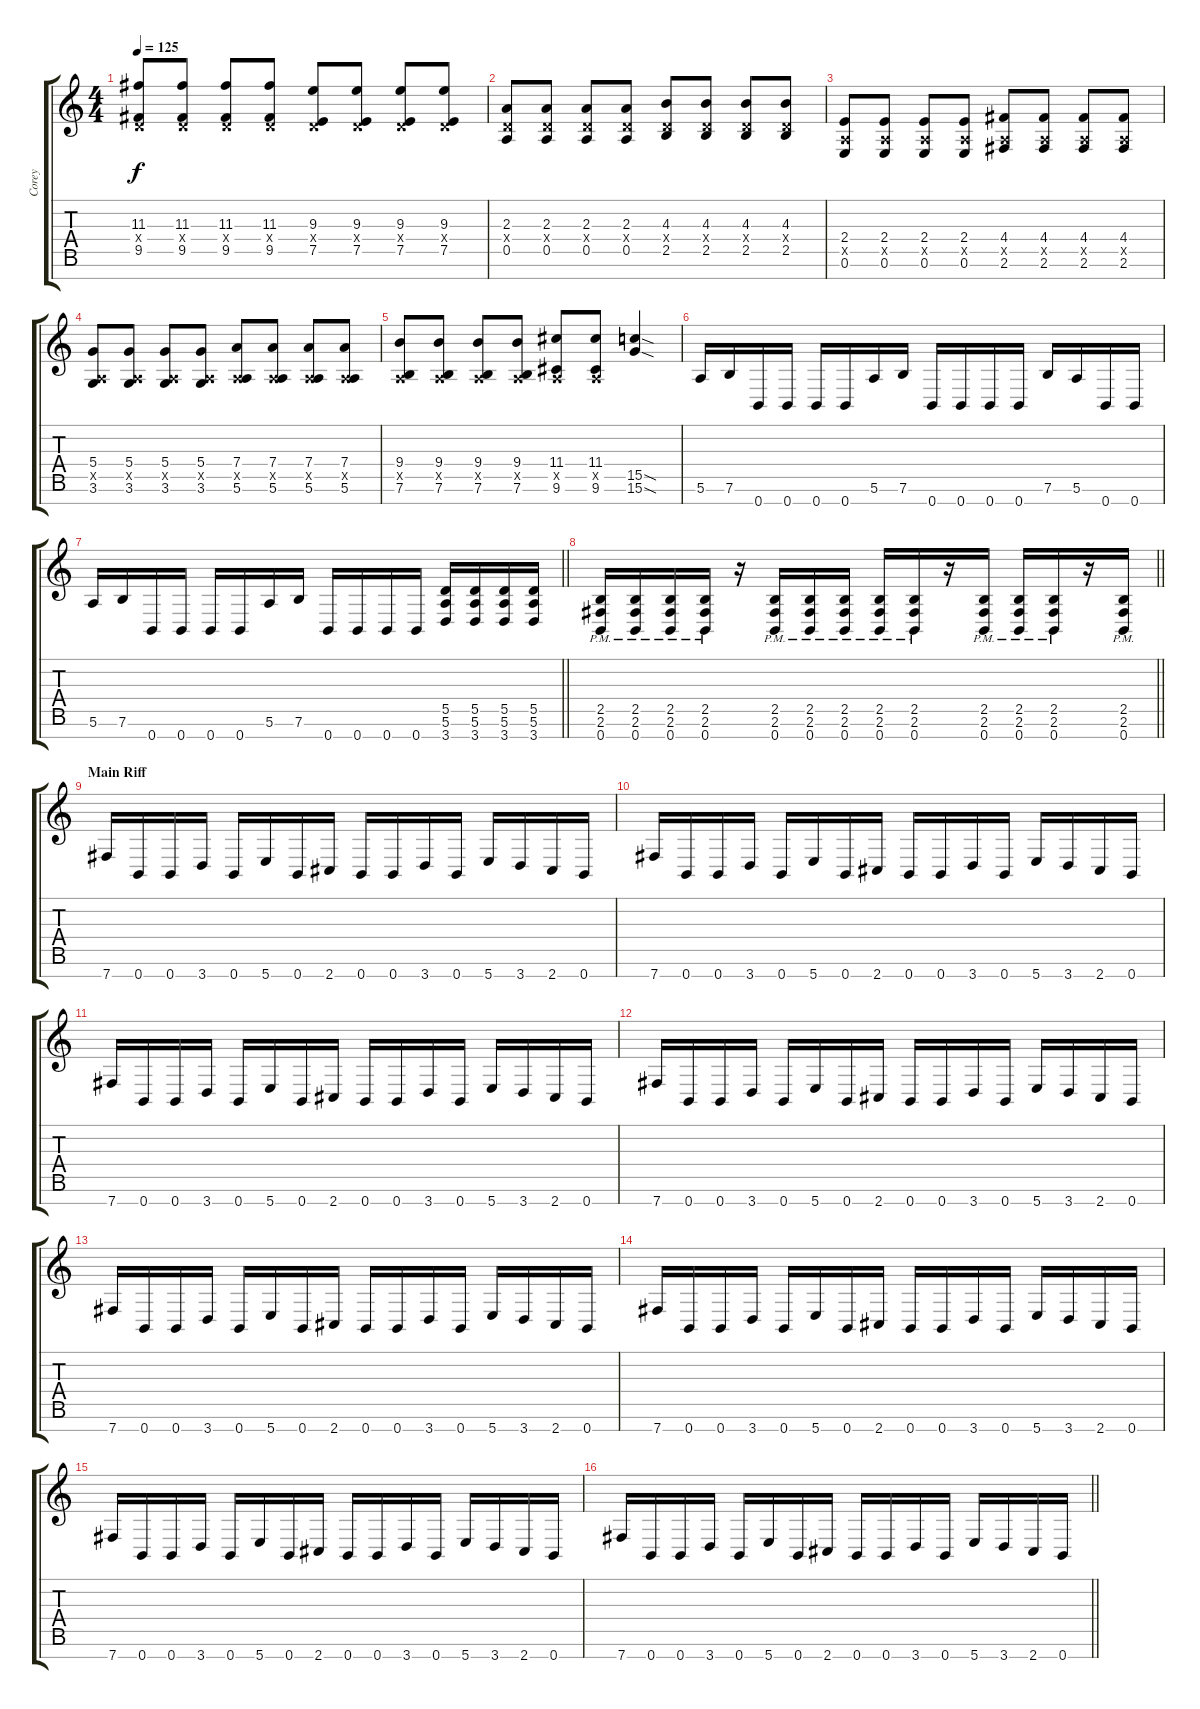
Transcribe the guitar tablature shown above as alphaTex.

\track ("Corey" "Corey") {instrument distortionguitar}
\staff {score tabs}
\tuning (E4 B3 G3 D3 A2 E2 B1) {hide}
\ts (4 4)
\tempo 125
\clef g2
\ks c
(11.3 0.4{x} 9.5).8{dy f} (11.3 0.4{x} 9.5).8 (11.3 0.4{x} 9.5).8 (11.3 0.4{x} 9.5).8 (9.3 0.4{x} 7.5).8 (9.3 0.4{x} 7.5).8 (9.3 0.4{x} 7.5).8 (9.3 0.4{x} 7.5).8 |
(2.3 0.4{x} 0.5).8 (2.3 0.4{x} 0.5).8 (2.3 0.4{x} 0.5).8 (2.3 0.4{x} 0.5).8 (4.3 0.4{x} 2.5).8 (4.3 0.4{x} 2.5).8 (4.3 0.4{x} 2.5).8 (4.3 0.4{x} 2.5).8 |
(2.4 0.5{x} 0.6).8 (2.4 0.5{x} 0.6).8 (2.4 0.5{x} 0.6).8 (2.4 0.5{x} 0.6).8 (4.4 0.5{x} 2.6).8 (4.4 0.5{x} 2.6).8 (4.4 0.5{x} 2.6).8 (4.4 0.5{x} 2.6).8 |
(5.4 0.5{x} 3.6).8 (5.4 0.5{x} 3.6).8 (5.4 0.5{x} 3.6).8 (5.4 0.5{x} 3.6).8 (7.4 0.5{x} 5.6).8 (7.4 0.5{x} 5.6).8 (7.4 0.5{x} 5.6).8 (7.4 0.5{x} 5.6).8 |
(9.4 0.5{x} 7.6).8 (9.4 0.5{x} 7.6).8 (9.4 0.5{x} 7.6).8 (9.4 0.5{x} 7.6).8 (11.4 0.5{x} 9.6).8 (11.4 0.5{x} 9.6).8 (15.5{sod} 15.6{sod}).4 |
5.6.16 7.6.16 0.7.16 0.7.16 0.7.16 0.7.16 5.6.16 7.6.16 0.7.16 0.7.16 0.7.16 0.7.16 7.6.16 5.6.16 0.7.16 0.7.16 |
\barLineRight lightlight
5.6.16 7.6.16 0.7.16 0.7.16 0.7.16 0.7.16 5.6.16 7.6.16 0.7.16 0.7.16 0.7.16 0.7.16 (5.5 5.6 3.7).16 (5.5 5.6 3.7).16 (5.5 5.6 3.7).16 (5.5 5.6 3.7).16 |
\section ("" "")
\barLineRight lightlight
(2.5 2.6 0.7{pm}).16 (2.5 2.6 0.7{pm}).16 (2.5 2.6 0.7{pm}).16 (2.5 2.6 0.7{pm}).16 r.16 (2.5 2.6 0.7{pm}).16 (2.5 2.6 0.7{pm}).16 (2.5 2.6 0.7{pm}).16 (2.5 2.6 0.7{pm}).16 (2.5 2.6 0.7{pm}).16 r.16 (2.5 2.6 0.7{pm}).16 (2.5 2.6 0.7{pm}).16 (2.5 2.6 0.7{pm}).16 r.16 (2.5 2.6 0.7{pm}).16 |
\section ("" "Main Riff")
7.7.16 0.7.16 0.7.16 3.7.16 0.7.16 5.7.16 0.7.16 2.7.16 0.7.16 0.7.16 3.7.16 0.7.16 5.7.16 3.7.16 2.7.16 0.7.16 |
7.7.16 0.7.16 0.7.16 3.7.16 0.7.16 5.7.16 0.7.16 2.7.16 0.7.16 0.7.16 3.7.16 0.7.16 5.7.16 3.7.16 2.7.16 0.7.16 |
7.7.16 0.7.16 0.7.16 3.7.16 0.7.16 5.7.16 0.7.16 2.7.16 0.7.16 0.7.16 3.7.16 0.7.16 5.7.16 3.7.16 2.7.16 0.7.16 |
7.7.16 0.7.16 0.7.16 3.7.16 0.7.16 5.7.16 0.7.16 2.7.16 0.7.16 0.7.16 3.7.16 0.7.16 5.7.16 3.7.16 2.7.16 0.7.16 |
7.7.16 0.7.16 0.7.16 3.7.16 0.7.16 5.7.16 0.7.16 2.7.16 0.7.16 0.7.16 3.7.16 0.7.16 5.7.16 3.7.16 2.7.16 0.7.16 |
7.7.16 0.7.16 0.7.16 3.7.16 0.7.16 5.7.16 0.7.16 2.7.16 0.7.16 0.7.16 3.7.16 0.7.16 5.7.16 3.7.16 2.7.16 0.7.16 |
7.7.16 0.7.16 0.7.16 3.7.16 0.7.16 5.7.16 0.7.16 2.7.16 0.7.16 0.7.16 3.7.16 0.7.16 5.7.16 3.7.16 2.7.16 0.7.16 |
\barLineRight lightlight
7.7.16 0.7.16 0.7.16 3.7.16 0.7.16 5.7.16 0.7.16 2.7.16 0.7.16 0.7.16 3.7.16 0.7.16 5.7.16 3.7.16 2.7.16 0.7.16
